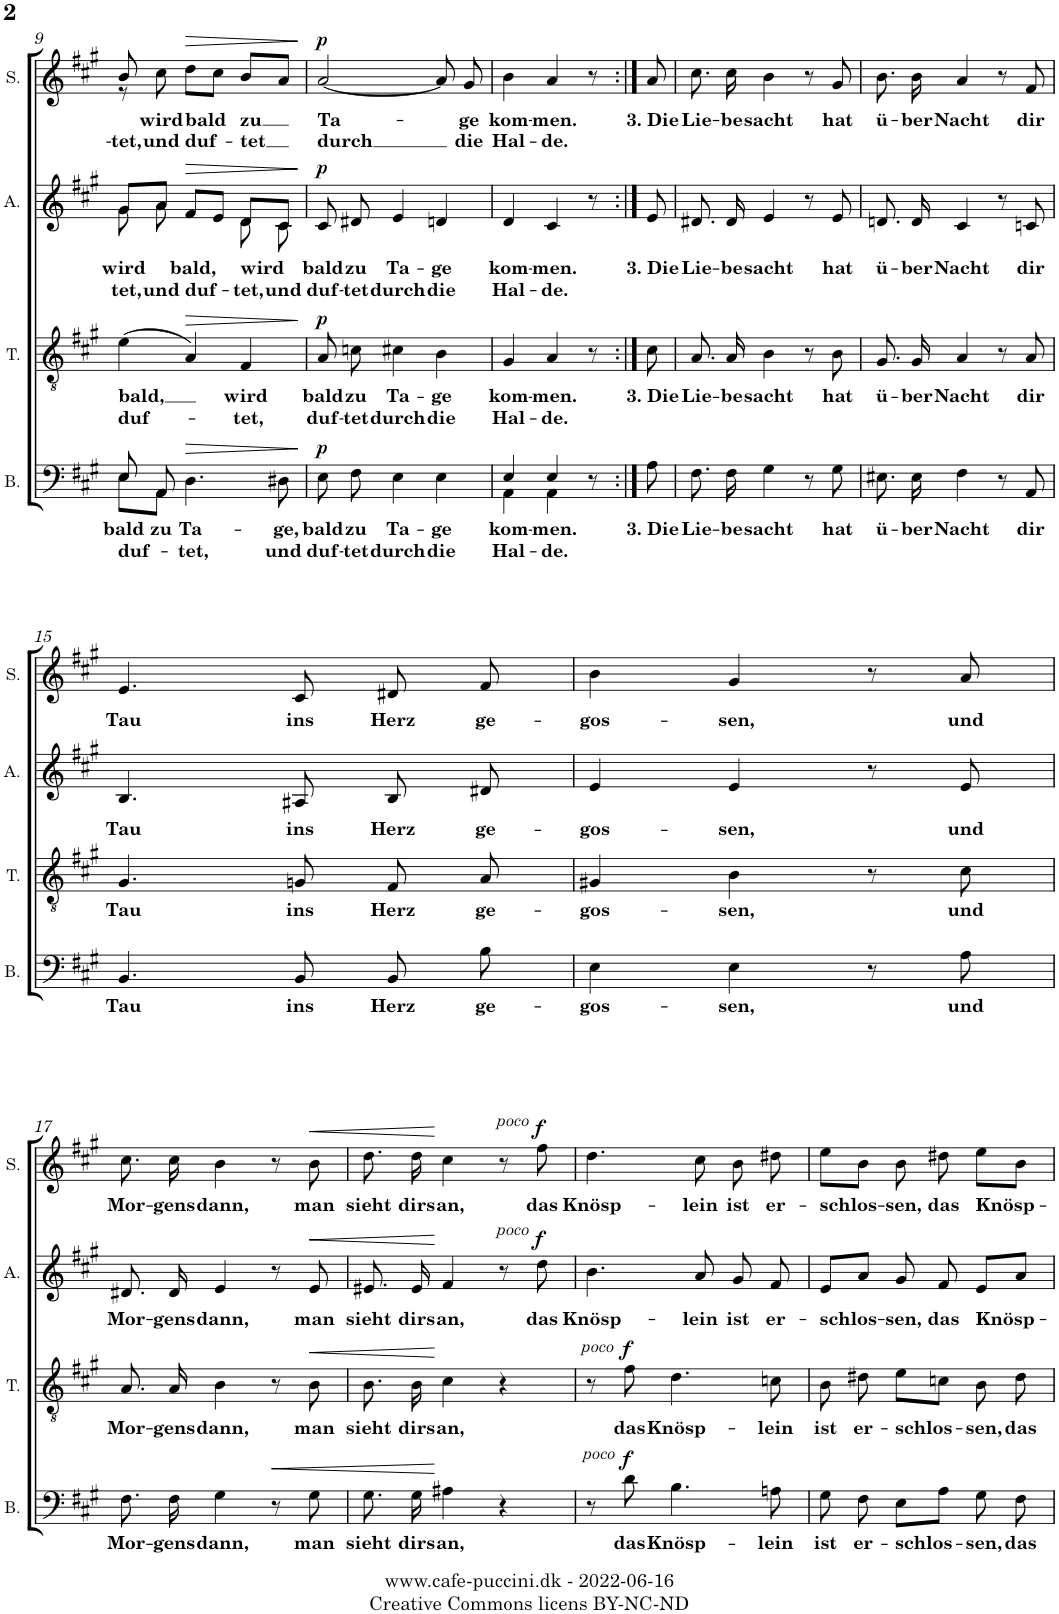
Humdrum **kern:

**kern	**text	**text	**dynam	**kern	**text	**text	**dynam	**kern	**text	**text	**dynam	**kern	**text	**text	**dynam
*part4	*part4	*part4	*part4	*part3	*part3	*part3	*part3	*part2	*part2	*part2	*part2	*part1	*part1	*part1	*part1
*staff4	*staff4	*staff4	*staff4	*staff3	*staff3	*staff3	*staff3	*staff2	*staff2	*staff2	*staff2	*staff1	*staff1	*staff1	*staff1
*I"Bass	*	*	*	*I"Tenor	*	*	*	*I"Alto	*	*	*	*I"Soprano	*	*	*
*I'B.	*	*	*	*I'T.	*	*	*	*I'A.	*	*	*	*I'S.	*	*	*
!!LO:PB:g=z
*clefF4	*	*	*	*clefGv2	*	*	*	*clefG2	*	*	*	*clefG2	*	*	*
*k[f#c#g#]	*	*	*	*k[f#c#g#]	*	*	*	*k[f#c#g#]	*	*	*	*k[f#c#g#]	*	*	*
*A:	*	*	*	*A:	*	*	*	*A:	*	*	*	*A:	*	*	*
*M3/4	*	*	*	*M3/4	*	*	*	*M3/4	*	*	*	*M3/4	*	*	*
=9	=9	=9	=9	=9	=9	=9	=9	=9	=9	=9	=9	=9	=9	=9	=9
!	!LO:LY:b	!LO:LY:b	!	!	!LO:LY:b	!LO:LY:b	!	!	!LO:LY:b	!LO:LY:b	!	!	!	!LO:LY:b	!
*^	*	*	*	*	*	*	*	*^	*	*	*	*^	*	*	*
8E/	8E\L	bald	duf-	.	(>4e\	bald,	duf-	.	8g#/L	8g#\	wird	-tet,	.	8b/	8r	.	-tet,	.
!	!	!LO:LY:b	!	!	!	!	!	!	!	!	!	!LO:LY:b	!	!	!	!LO:LY:b	!LO:LY:b	!
8AA/	8AA\J	zu	.	.	.	.	.	.	8a/J	8a\	.	und	.	8cc#\	2ryy	wird	und	.
!	!	!LO:LY:b	!LO:LY:b	!LO:HP:b	!	!	!	!LO:HP:b	!	!	!LO:LY:b	!LO:LY:b	!LO:HP:b	!	!	!LO:LY:b	!LO:LY:b	!LO:HP:b
4.D\	2ryy	Ta-	-tet,	>	4A/)	.	.	>	8f#/L	4ryy	bald,	duf-	>	8dd\L	.	bald	duf-	>
.	.	.	.	.	.	.	.	.	8e/J	.	.	.	.	8cc#\J	.	.	.	.
!	!	!	!	!	!	!LO:LY:b	!LO:LY:b	!	!	!	!LO:LY:b	!LO:LY:b	!	!	!	!LO:LY:b	!LO:LY:b	!
.	.	.	.	.	4F#/	wird	-tet,	.	8d/L	8d\	wird	-tet,	.	8b/L	.	zu	-tet	.
!	!	!LO:LY:b	!LO:LY:b	!	!	!	!	!	!	!	!	!LO:LY:b	!	!	!	!	!	!
8D#X\	.	-ge,	und	.	.	.	.	.	8c#/J	8c#\	.	und	.	8a/J	8ryy	.	.	.
*	*	*	*	*	*	*	*	*	*v	*v	*	*	*	*	*	*	*	*
*v	*v	*	*	*	*	*	*	*	*	*	*	*	*v	*v	*	*	*
.	.	.	]	.	.	.	]	.	.	.	]	.	.	.	]
=10	=10	=10	=10	=10	=10	=10	=10	=10	=10	=10	=10	=10	=10	=10	=10
!	!LO:LY:b	!LO:LY:b	!LO:DY:a	!	!LO:LY:b	!LO:LY:b	!LO:DY:a	!	!LO:LY:b	!LO:LY:b	!LO:DY:a	!	!LO:LY:b	!LO:LY:b	!LO:DY:a
8E\	bald	duf-	p	8A/	bald	duf-	p	8c#/	bald	duf-	p	[2a/	Ta-	durch	p
!	!LO:LY:b	!LO:LY:b	!	!	!LO:LY:b	!LO:LY:b	!	!	!LO:LY:b	!LO:LY:b	!	!	!	!	!
8F#\	zu	-tet	.	8cn\	zu	-tet	.	8d#X/	zu	-tet	.	.	.	.	.
!	!LO:LY:b	!LO:LY:b	!	!	!LO:LY:b	!LO:LY:b	!	!	!LO:LY:b	!LO:LY:b	!	!	!	!	!
4E\	Ta-	durch	.	4c#X\	Ta-	durch	.	4e/	Ta-	durch	.	.	.	.	.
!	!LO:LY:b	!LO:LY:b	!	!	!LO:LY:b	!LO:LY:b	!	!	!LO:LY:b	!LO:LY:b	!	!	!	!	!
4E\	-ge	die	.	4B\	-ge	die	.	4dn/	-ge	die	.	8a/]	.	.	.
!	!	!	!	!	!	!	!	!	!	!	!	!	!LO:LY:b	!LO:LY:b	!
.	.	.	.	.	.	.	.	.	.	.	.	8g#/	-ge	die	.
=11	=11	=11	=11	=11	=11	=11	=11	=11	=11	=11	=11	=11	=11	=11	=11
!	!LO:LY:b	!LO:LY:b	!	!	!LO:LY:b	!LO:LY:b	!	!	!LO:LY:b	!LO:LY:b	!	!	!LO:LY:b	!LO:LY:b	!
*^	*	*	*	*	*	*	*	*	*	*	*	*	*	*	*
4E/	4AA\	kom-	Hal-	.	4G#/	kom-	Hal-	.	4d/	kom-	Hal-	.	4b\	kom-	Hal-	.
!	!	!LO:LY:b	!LO:LY:b	!	!	!LO:LY:b	!LO:LY:b	!	!	!LO:LY:b	!LO:LY:b	!	!	!LO:LY:b	!LO:LY:b	!
4E/	4AA\	-men.	-de.	.	4A/	-men.	-de.	.	4c#/	-men.	-de.	.	4a/	-men.	-de.	.
8r	8ryy	.	.	.	8r	.	.	.	8r	.	.	.	8r	.	.	.
=12:|!	=12:|!	=12:|!	=12:|!	=12:|!	=12:|!	=12:|!	=12:|!	=12:|!	=12:|!	=12:|!	=12:|!	=12:|!	=12:|!	=12:|!	=12:|!	=12:|!
!	!	!LO:LY:b	!	!	!	!LO:LY:b	!	!	!	!LO:LY:b	!	!	!	!LO:LY:b	!	!
*v	*v	*	*	*	*	*	*	*	*	*	*	*	*	*	*	*
8A\	3. Die	.	.	8c#\	3. Die	.	.	8e/	3. Die	.	.	8a/	3. Die	.	.
=13	=13	=13	=13	=13	=13	=13	=13	=13	=13	=13	=13	=13	=13	=13	=13
!	!LO:LY:b	!	!	!	!LO:LY:b	!	!	!	!LO:LY:b	!	!	!	!LO:LY:b	!	!
8.F#\	Lie-	.	.	8.A/	Lie-	.	.	8.d#X/	Lie-	.	.	8.cc#\	Lie-	.	.
!	!LO:LY:b	!	!	!	!LO:LY:b	!	!	!	!LO:LY:b	!	!	!	!LO:LY:b	!	!
16F#\	-be	.	.	16A/	-be	.	.	16d#/	-be	.	.	16cc#\	-be	.	.
!	!LO:LY:b	!	!	!	!LO:LY:b	!	!	!	!LO:LY:b	!	!	!	!LO:LY:b	!	!
4G#\	sacht	.	.	4B\	sacht	.	.	4e/	sacht	.	.	4b\	sacht	.	.
8r	.	.	.	8r	.	.	.	8r	.	.	.	8r	.	.	.
!	!LO:LY:b	!	!	!	!LO:LY:b	!	!	!	!LO:LY:b	!	!	!	!LO:LY:b	!	!
8G#\	hat	.	.	8B\	hat	.	.	8e/	hat	.	.	8g#/	hat	.	.
=14	=14	=14	=14	=14	=14	=14	=14	=14	=14	=14	=14	=14	=14	=14	=14
!	!LO:LY:b	!	!	!	!LO:LY:b	!	!	!	!LO:LY:b	!	!	!	!LO:LY:b	!	!
8.E#X\	ü-	.	.	8.G#/	ü-	.	.	8.dn/	ü-	.	.	8.b\	ü-	.	.
!	!LO:LY:b	!	!	!	!LO:LY:b	!	!	!	!LO:LY:b	!	!	!	!LO:LY:b	!	!
16E#\	-ber	.	.	16G#/	-ber	.	.	16d/	-ber	.	.	16b\	-ber	.	.
!	!LO:LY:b	!	!	!	!LO:LY:b	!	!	!	!LO:LY:b	!	!	!	!LO:LY:b	!	!
4F#\	Nacht	.	.	4A/	Nacht	.	.	4c#/	Nacht	.	.	4a/	Nacht	.	.
8r	.	.	.	8r	.	.	.	8r	.	.	.	8r	.	.	.
!	!LO:LY:b	!	!	!	!LO:LY:b	!	!	!	!LO:LY:b	!	!	!	!LO:LY:b	!	!
8AA/	dir	.	.	8A/	dir	.	.	8cn/	dir	.	.	8f#/	dir	.	.
!!LO:LB:g=z
=15	=15	=15	=15	=15	=15	=15	=15	=15	=15	=15	=15	=15	=15	=15	=15
!	!LO:LY:b	!	!	!	!LO:LY:b	!	!	!	!LO:LY:b	!	!	!	!LO:LY:b	!	!
4.BB/	Tau	.	.	4.G#/	Tau	.	.	4.B/	Tau	.	.	4.e/	Tau	.	.
!	!LO:LY:b	!	!	!	!LO:LY:b	!	!	!	!LO:LY:b	!	!	!	!LO:LY:b	!	!
8BB/	ins	.	.	8Gn/	ins	.	.	8A#X/	ins	.	.	8c#/	ins	.	.
!	!LO:LY:b	!	!	!	!LO:LY:b	!	!	!	!LO:LY:b	!	!	!	!LO:LY:b	!	!
8BB/	Herz	.	.	8F#/	Herz	.	.	8B/	Herz	.	.	8d#X/	Herz	.	.
!	!LO:LY:b	!	!	!	!LO:LY:b	!	!	!	!LO:LY:b	!	!	!	!LO:LY:b	!	!
8B\	ge-	.	.	8A/	ge-	.	.	8d#X/	ge-	.	.	8f#/	ge-	.	.
=16	=16	=16	=16	=16	=16	=16	=16	=16	=16	=16	=16	=16	=16	=16	=16
!	!LO:LY:b	!	!	!	!LO:LY:b	!	!	!	!LO:LY:b	!	!	!	!LO:LY:b	!	!
4E\	-gos-	.	.	4G#X/	-gos-	.	.	4e/	-gos-	.	.	4b\	-gos-	.	.
!	!LO:LY:b	!	!	!	!LO:LY:b	!	!	!	!LO:LY:b	!	!	!	!LO:LY:b	!	!
4E\	-sen,	.	.	4B\	-sen,	.	.	4e/	-sen,	.	.	4g#/	-sen,	.	.
8r	.	.	.	8r	.	.	.	8r	.	.	.	8r	.	.	.
!	!LO:LY:b	!	!	!	!LO:LY:b	!	!	!	!LO:LY:b	!	!	!	!LO:LY:b	!	!
8A\	und	.	.	8c#\	und	.	.	8e/	und	.	.	8a/	und	.	.
!!LO:LB:g=z
=17	=17	=17	=17	=17	=17	=17	=17	=17	=17	=17	=17	=17	=17	=17	=17
!	!LO:LY:b	!	!	!	!LO:LY:b	!	!	!	!LO:LY:b	!	!	!	!LO:LY:b	!	!
8.F#\	Mor-	.	.	8.A/	Mor-	.	.	8.d#X/	Mor-	.	.	8.cc#\	Mor-	.	.
!	!LO:LY:b	!	!	!	!LO:LY:b	!	!	!	!LO:LY:b	!	!	!	!LO:LY:b	!	!
16F#\	-gens	.	.	16A/	-gens	.	.	16d#/	-gens	.	.	16cc#\	-gens	.	.
!	!LO:LY:b	!	!	!	!LO:LY:b	!	!	!	!LO:LY:b	!	!	!	!LO:LY:b	!	!
4G#\	dann,	.	.	4B\	dann,	.	.	4e/	dann,	.	.	4b\	dann,	.	.
!	!	!	!LO:HP:b	!	!	!	!	!	!	!	!	!	!	!	!
8r	.	.	<	8r	.	.	.	8r	.	.	.	8r	.	.	.
!	!LO:LY:b	!	!	!	!LO:LY:b	!	!LO:HP:b	!	!LO:LY:b	!	!LO:HP:b	!	!LO:LY:b	!	!LO:HP:b
8G#\	man	.	.	8B\	man	.	<	8e/	man	.	<	8b\	man	.	<
=18	=18	=18	=18	=18	=18	=18	=18	=18	=18	=18	=18	=18	=18	=18	=18
!	!LO:LY:b	!	!	!	!LO:LY:b	!	!	!	!LO:LY:b	!	!	!	!LO:LY:b	!	!
8.G#\	sieht	.	.	8.B\	sieht	.	.	8.e#X/	sieht	.	.	8.dd\	sieht	.	.
!	!LO:LY:b	!	!	!	!LO:LY:b	!	!	!	!LO:LY:b	!	!	!	!LO:LY:b	!	!
16G#\	dirs	.	.	16B\	dirs	.	.	16e#/	dirs	.	.	16dd\	dirs	.	.
!	!LO:LY:b	!	!	!	!LO:LY:b	!	!	!	!LO:LY:b	!	!	!	!LO:LY:b	!	!
4A#X\	an,	.	[	4c#\	an,	.	[	4f#/	an,	.	[	4cc#\	an,	.	[
!	!	!	!	!	!	!	!	!	!	!	!	!LO:TX:a:i:t=poco	!	!	!
!	!	!	!	!	!	!	!	!LO:TX:a:i:t=poco	!	!	!	!	!	!	!
4r	.	.	.	4r	.	.	.	8r	.	.	.	8r	.	.	.
!	!	!	!	!	!	!	!	!	!LO:LY:b	!	!LO:DY:a	!	!LO:LY:b	!	!LO:DY:a
.	.	.	.	.	.	.	.	8dd\	das	.	f	8ff#\	das	.	f
=19	=19	=19	=19	=19	=19	=19	=19	=19	=19	=19	=19	=19	=19	=19	=19
!	!	!	!	!LO:TX:a:i:t=poco	!	!	!	!	!	!	!	!	!	!	!
!LO:TX:a:i:t=poco	!	!	!	!	!	!	!	!	!	!	!	!	!	!	!
!	!	!	!	!	!	!	!	!	!LO:LY:b	!	!	!	!LO:LY:b	!	!
8r	.	.	.	8r	.	.	.	4.b\	Knösp-	.	.	4.dd\	Knösp-	.	.
!	!LO:LY:b	!	!LO:DY:a	!	!LO:LY:b	!	!LO:DY:a	!	!	!	!	!	!	!	!
8d\	das	.	f	8f#\	das	.	f	.	.	.	.	.	.	.	.
!	!LO:LY:b	!	!	!	!LO:LY:b	!	!	!	!	!	!	!	!	!	!
4.B\	Knösp-	.	.	4.d\	Knösp-	.	.	.	.	.	.	.	.	.	.
!	!	!	!	!	!	!	!	!	!LO:LY:b	!	!	!	!LO:LY:b	!	!
.	.	.	.	.	.	.	.	8a/	-lein	.	.	8cc#\	-lein	.	.
!	!	!	!	!	!	!	!	!	!LO:LY:b	!	!	!	!LO:LY:b	!	!
.	.	.	.	.	.	.	.	8g#/	ist	.	.	8b\	ist	.	.
!	!LO:LY:b	!	!	!	!LO:LY:b	!	!	!	!LO:LY:b	!	!	!	!LO:LY:b	!	!
8An\	-lein	.	.	8cn\	-lein	.	.	8f#/	er-	.	.	8dd#X\	er-	.	.
=20	=20	=20	=20	=20	=20	=20	=20	=20	=20	=20	=20	=20	=20	=20	=20
!	!LO:LY:b	!	!	!	!LO:LY:b	!	!	!	!LO:LY:b	!	!	!	!LO:LY:b	!	!
8G#\	ist	.	.	8B\	ist	.	.	8e/L	-schlos-	.	.	8ee\L	-schlos-	.	.
!	!LO:LY:b	!	!	!	!LO:LY:b	!	!	!	!	!	!	!	!	!	!
8F#\	er-	.	.	8d#X\	er-	.	.	8a/J	.	.	.	8b\J	.	.	.
!	!LO:LY:b	!	!	!	!LO:LY:b	!	!	!	!LO:LY:b	!	!	!	!LO:LY:b	!	!
8E\L	-schlos-	.	.	8e\L	-schlos-	.	.	8g#/	-sen,	.	.	8b\	-sen,	.	.
!	!	!	!	!	!	!	!	!	!LO:LY:b	!	!	!	!LO:LY:b	!	!
8A\J	.	.	.	8cn\J	.	.	.	8f#/	das	.	.	8dd#X\	das	.	.
!	!LO:LY:b	!	!	!	!LO:LY:b	!	!	!	!LO:LY:b	!	!	!	!LO:LY:b	!	!
8G#\	-sen,	.	.	8B\	-sen,	.	.	8e/L	Knösp-	.	.	8ee\L	Knösp-	.	.
!	!LO:LY:b	!	!	!	!LO:LY:b	!	!	!	!	!	!	!	!	!	!
8F#\	das	.	.	8d#\	das	.	.	8a/J	.	.	.	8b\J	.	.	.
=	=	=	=	=	=	=	=	=	=	=	=	=	=	=	=
*-	*-	*-	*-	*-	*-	*-	*-	*-	*-	*-	*-	*-	*-	*-	*-
